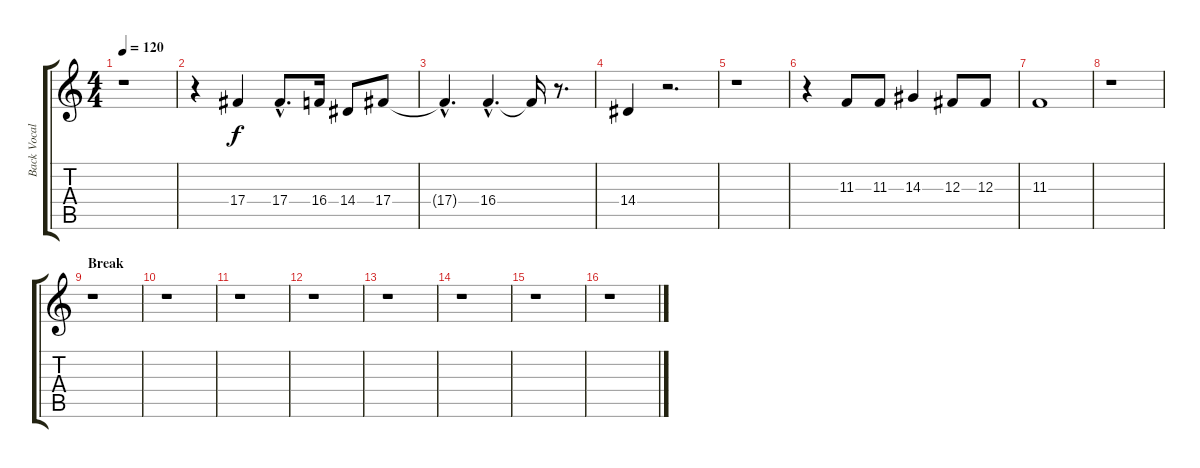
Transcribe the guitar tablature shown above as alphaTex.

\track ("Back Vocal" "Back Vocal") {instrument viola}
\staff {score tabs}
\tuning (Eb4 Bb3 Gb3 Db3 Ab2 Eb2) {hide}
\ts (4 4)
\tempo 120
\clef g2
\ks c
r.1{dy f} |
r.4 17.4.4 17.4{hac}.8{d} 16.4.16 14.4.8 17.4.8 |
17.4{hac t}.4{d} 16.4{hac}.4{d} 16.4{t}.16 r.8{d} |
14.4.4 r.2{d} |
r.1 |
r.4 11.3.8 11.3.8 14.3.4 12.3.8 12.3.8 |
11.3.1 |
r.1 |
\section ("" "Break")
r.1 |
r.1 |
r.1 |
r.1 |
r.1 |
r.1 |
r.1 |
r.1
